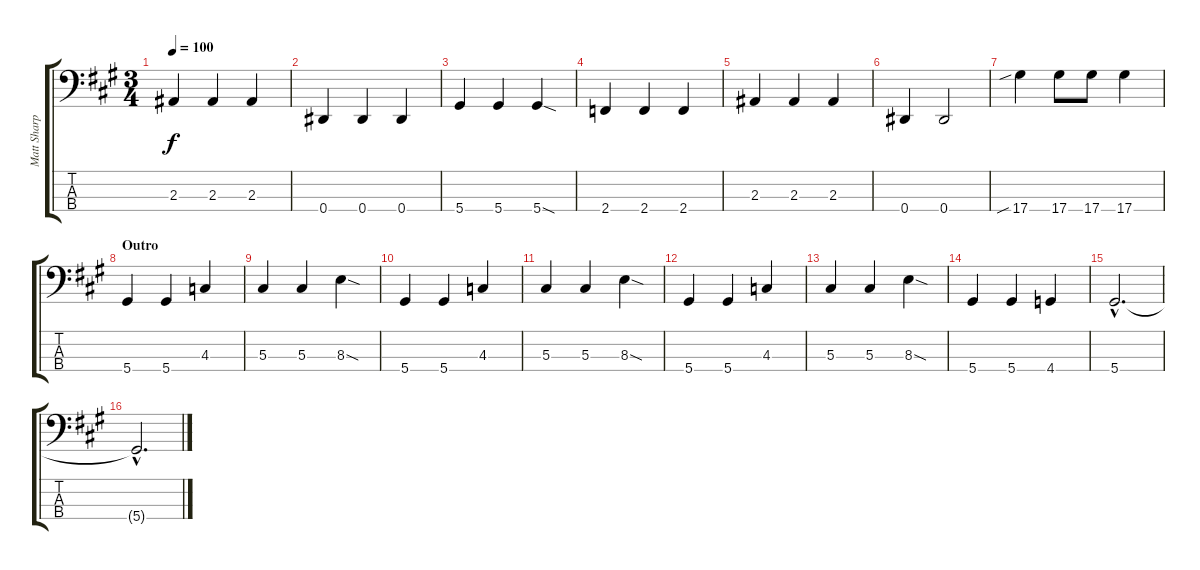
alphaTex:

\track ("Matt Sharp" "Matt Sharp") {instrument electricbasspick}
\staff {score tabs}
\tuning (Gb2 Db2 Ab1 Eb1) {hide}
\ts (3 4)
\tempo 100
\clef f4
\ks a
2.3.4{dy f} 2.3.4 2.3.4 |
0.4.4 0.4.4 0.4.4 |
5.4.4 5.4.4 5.4{sod}.4 |
2.4.4 2.4.4 2.4.4 |
2.3.4 2.3.4 2.3.4 |
0.4.4 0.4.2 |
17.4{sib}.4 17.4.8 17.4.8 17.4.4 |
\section ("" "Outro")
5.4.4 5.4.4 4.3.4 |
5.3.4 5.3.4 8.3{sod}.4 |
5.4.4 5.4.4 4.3.4 |
5.3.4 5.3.4 8.3{sod}.4 |
5.4.4 5.4.4 4.3.4 |
5.3.4 5.3.4 8.3{sod}.4 |
5.4.4 5.4.4 4.4.4 |
5.4{hac}.2{d} |
5.4{hac t}.2{d}
